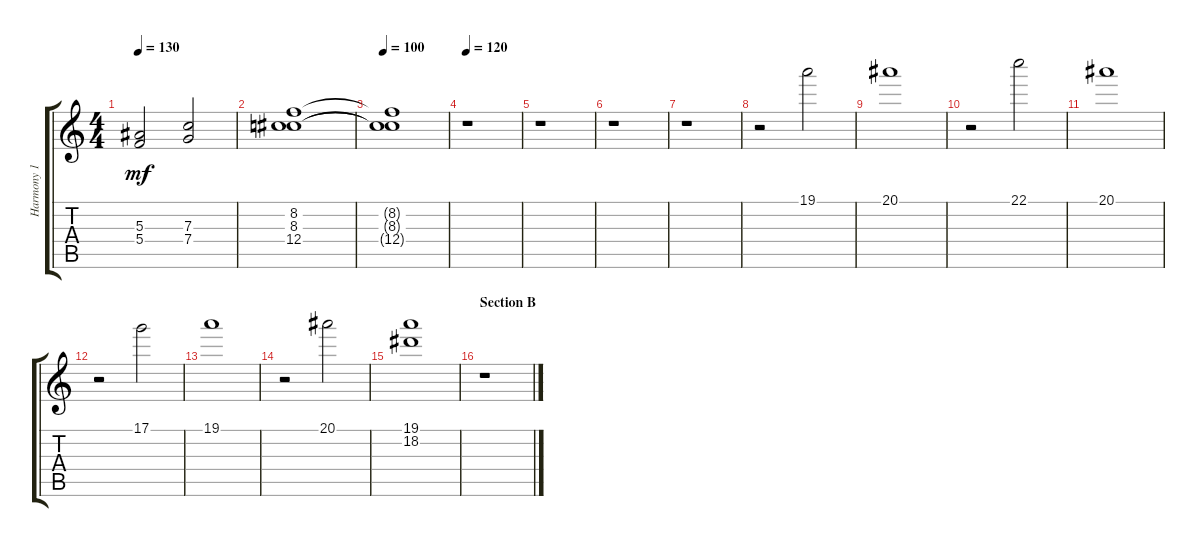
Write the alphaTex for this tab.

\track ("Harmony 1" "Harmony 1") {instrument overdrivenguitar}
\staff {score tabs}
\tuning (D4 A3 F3 C3 G2 C2) {hide}
\ts (4 4)
\tempo 130
\clef g2
\ks aminor
(5.3 5.4).2{dy mf} (7.3 7.4).2 |
(8.2 8.3 12.4).1 |
\tempo 100
(8.2{t} 8.3{t} 12.4{t}).1 |
\tempo 120
r.1 |
r.1 |
r.1 |
r.1 |
r.2 19.1.2 |
20.1.1 |
r.2 22.1.2 |
20.1.1 |
r.2 17.1.2 |
19.1.1 |
r.2 20.1.2 |
(19.1 18.2).1 |
\section ("" "Section B")
r.1
